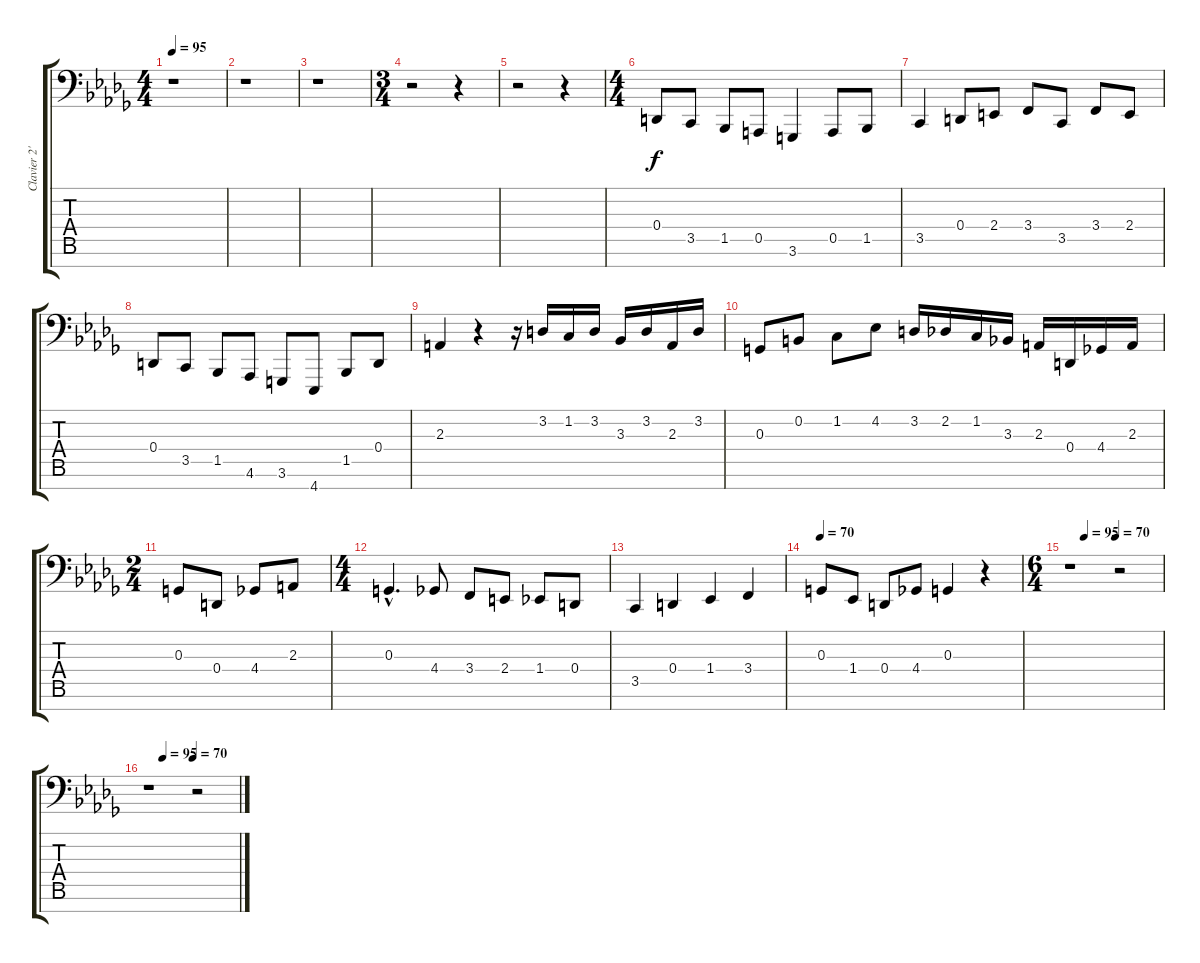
\track ("Clavier 2'" "Clavier 2'") {instrument tubularbells}
\staff {score tabs}
\tuning (E3 B2 G2 D2 A1 E1 B0) {hide}
\ts (4 4)
\tempo 95
\clef f4
\ks db
r.1{dy f} |
r.1 |
r.1 |
\ts (3 4)
r.2 r.4 |
r.2 r.4 |
\ts (4 4)
0.4.8 3.5.8 1.5.8 0.5.8 3.6.4 0.5.8 1.5.8 |
3.5.4 0.4.8 2.4.8 3.4.8 3.5.8 3.4.8 2.4.8 |
0.4.8 3.5.8 1.5.8 4.6.8 3.6.8 4.7.8 1.5.8 0.4.8 |
2.3.4 r.4 r.16 3.2.16 1.2.16 3.2.16 3.3.16 3.2.16 2.3.16 3.2.16 |
0.3.8 0.2.8 1.2.8 4.2.8 3.2.16 2.2.16 1.2.16 3.3.16 2.3.16 0.4.16 4.4.16 2.3.16 |
\ts (2 4)
0.3.8 0.4.8 4.4.8 2.3.8 |
\ts (4 4)
0.3{hac}.4{d} 4.4.8 3.4.8 2.4.8 1.4.8 0.4.8 |
3.5.4 0.4.4 1.4.4 3.4.4 |
\tempo 70
0.3.8 1.4.8 0.4.8 4.4.8 0.3.4 r.4 |
\ts (6 4)
\tempo (95 0.16666666666666666)
\tempo (70 0.5)
r.1 r.2 |
\tempo (95 0.16666666666666666)
\tempo (70 0.5)
r.1 r.2
